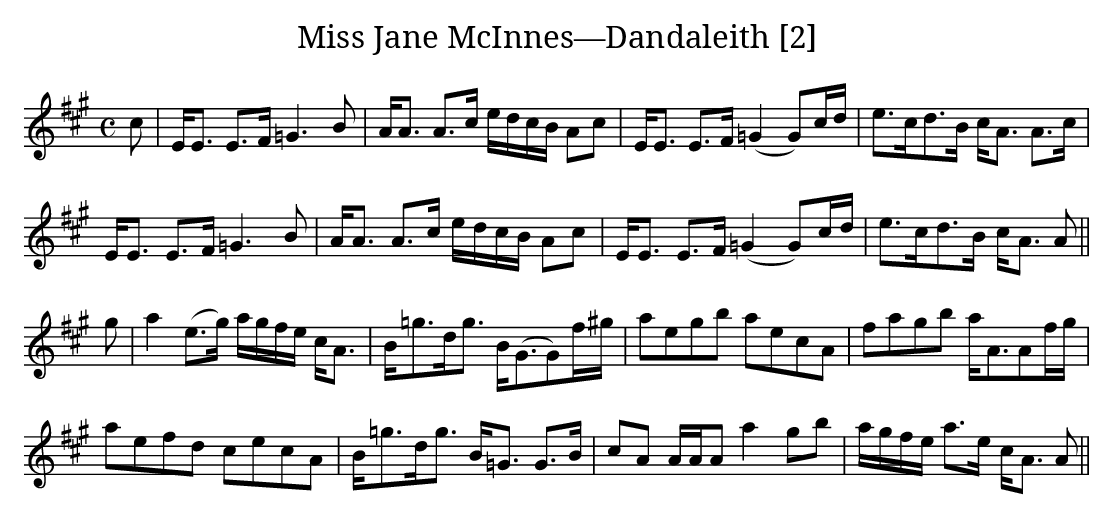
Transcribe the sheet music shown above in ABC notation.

X:1
T:Miss Jane McInnes—Dandaleith [2]
L:1/8
M:C
K:A
c|E<E E>F =G3B|A<A A>c e/d/c/B/ Ac|E<E E>F (=G2 G)c/d/|e>cd>B c<A A>c|
E<E E>F =G3B|A<A A>c e/d/c/B/ Ac|E<E E>F (=G2 G)c/d/|e>cd>B c<A A||
g|a2 (e>g) a/g/f/e/ c<A|B<=gd<g B<(GG)f/^g/|aegb aecA|fagb a<AAf/g/|
aefd cecA|B<=gd<g B<=G G>B|cA A/A/A a2 gb|a/g/f/e/ a>e c<A A||
